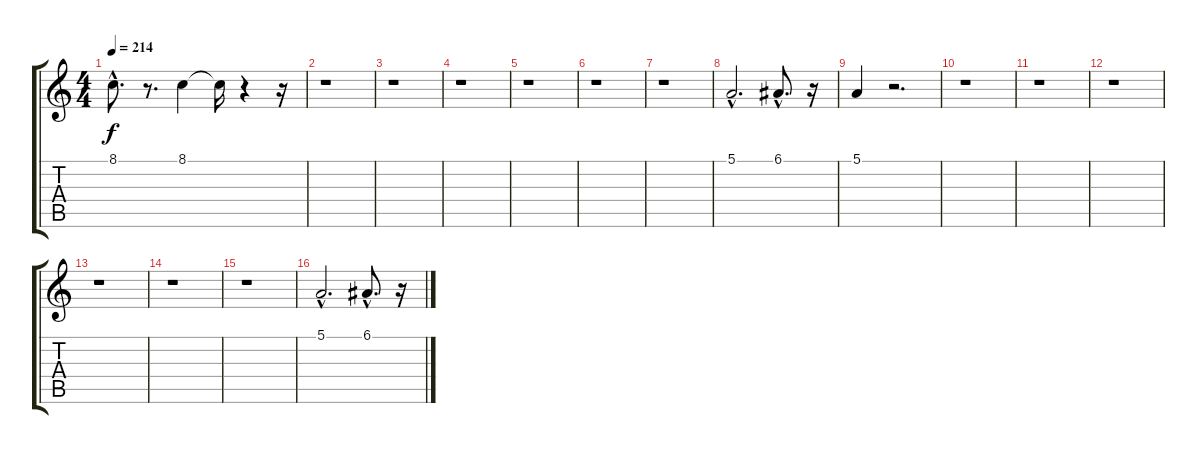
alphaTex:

\track "" {instrument trumpet}
\staff {score tabs}
\tuning (E4 B3 G3 D3 A2 E2) {hide}
\ts (4 4)
\tempo 214
\clef g2
\ks c
8.1{hac}.8{d dy f} r.8{d} 8.1.4 8.1{t}.16 r.4 r.16 |
r.1 |
r.1 |
r.1 |
r.1 |
r.1 |
r.1 |
5.1{hac}.2{d} 6.1{hac}.8{d} r.16 |
5.1.4 r.2{d} |
r.1 |
r.1 |
r.1 |
r.1 |
r.1 |
r.1 |
5.1{hac}.2{d} 6.1{hac}.8{d} r.16
